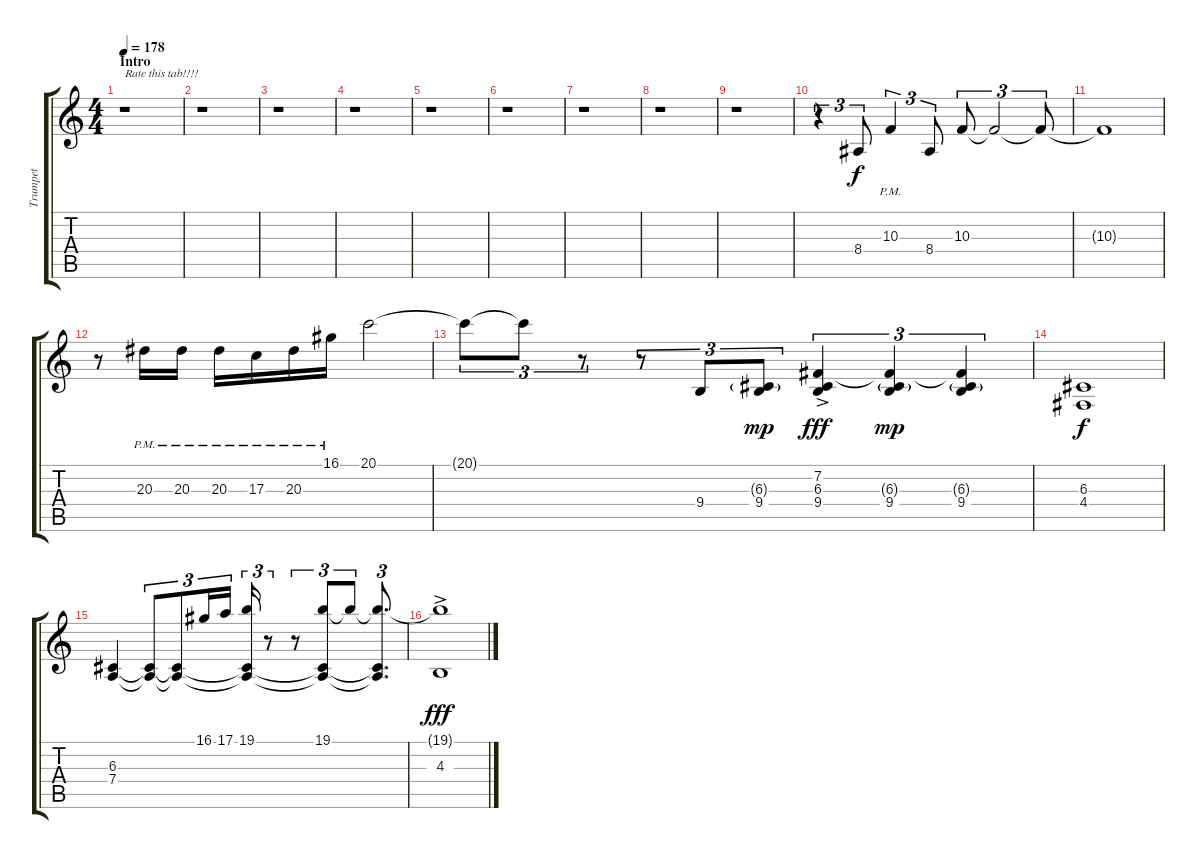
\track ("Trumpet" "Trumpet") {instrument trumpet}
\staff {score tabs}
\tuning (E4 B3 G3 D3 A2 E2) {hide}
\ts (4 4)
\section ("" "Intro")
\tempo 178
\tempo 114
\tempo 178
\clef g2
\ks c
r.1{txt "Rate this tab!!!!" dy f instrument trumpet} |
r.1 |
r.1 |
r.1 |
r.1 |
r.1 |
r.1 |
r.1 |
r.1 |
r.4{tu (3 2)} 8.4.8{tu (3 2)} 10.3{pm}.4{tu (3 2)} 8.4.8{tu (3 2)} 10.3.8{tu (3 2)} 10.3{t}.2{tu (3 2)} 10.3{t}.8{tu (3 2)} |
10.3{t}.1 |
r.8 20.3{pm}.16 20.3{pm}.16 20.3{pm}.16 17.3{pm}.16 20.3{pm}.16 16.1{pm}.16 20.1.2 |
20.1{t}.8{tu (3 2)} 20.1{t}.8{tu (3 2)} r.8{tu (3 2)} r.8{tu (3 2)} 9.4.8{tu (3 2)} (6.3{g} 9.4).8{tu (3 2) dy mp} (7.2 6.3{ac} 9.4).4{tu (3 2) dy fff} (7.2{t} 6.3{g} 9.4).4{tu (3 2) dy mp} (7.2{t} 6.3{g} 9.4).4{tu (3 2)} |
(6.3 4.4).1{dy f} |
(6.3 7.4).4 (6.3{t} 7.4{t}).8{tu (3 2)} (6.3{t} 7.4{t}).8{tu (3 2)} 16.1.16{tu (3 2)} 17.1.16{tu (3 2)} (19.1 6.3{t} 7.4{t}).16{tu (3 2)} r.8{tu (3 2)} r.8{tu (3 2)} (19.1 6.3{t} 7.4{t}).8{tu (3 2)} 19.1{t}.8{tu (3 2)} (19.1{t} 6.3{t} 7.4{t}).8{d tu (3 2) volume 10} |
(19.1{t} 4.3{ac}).1{dy fff}
